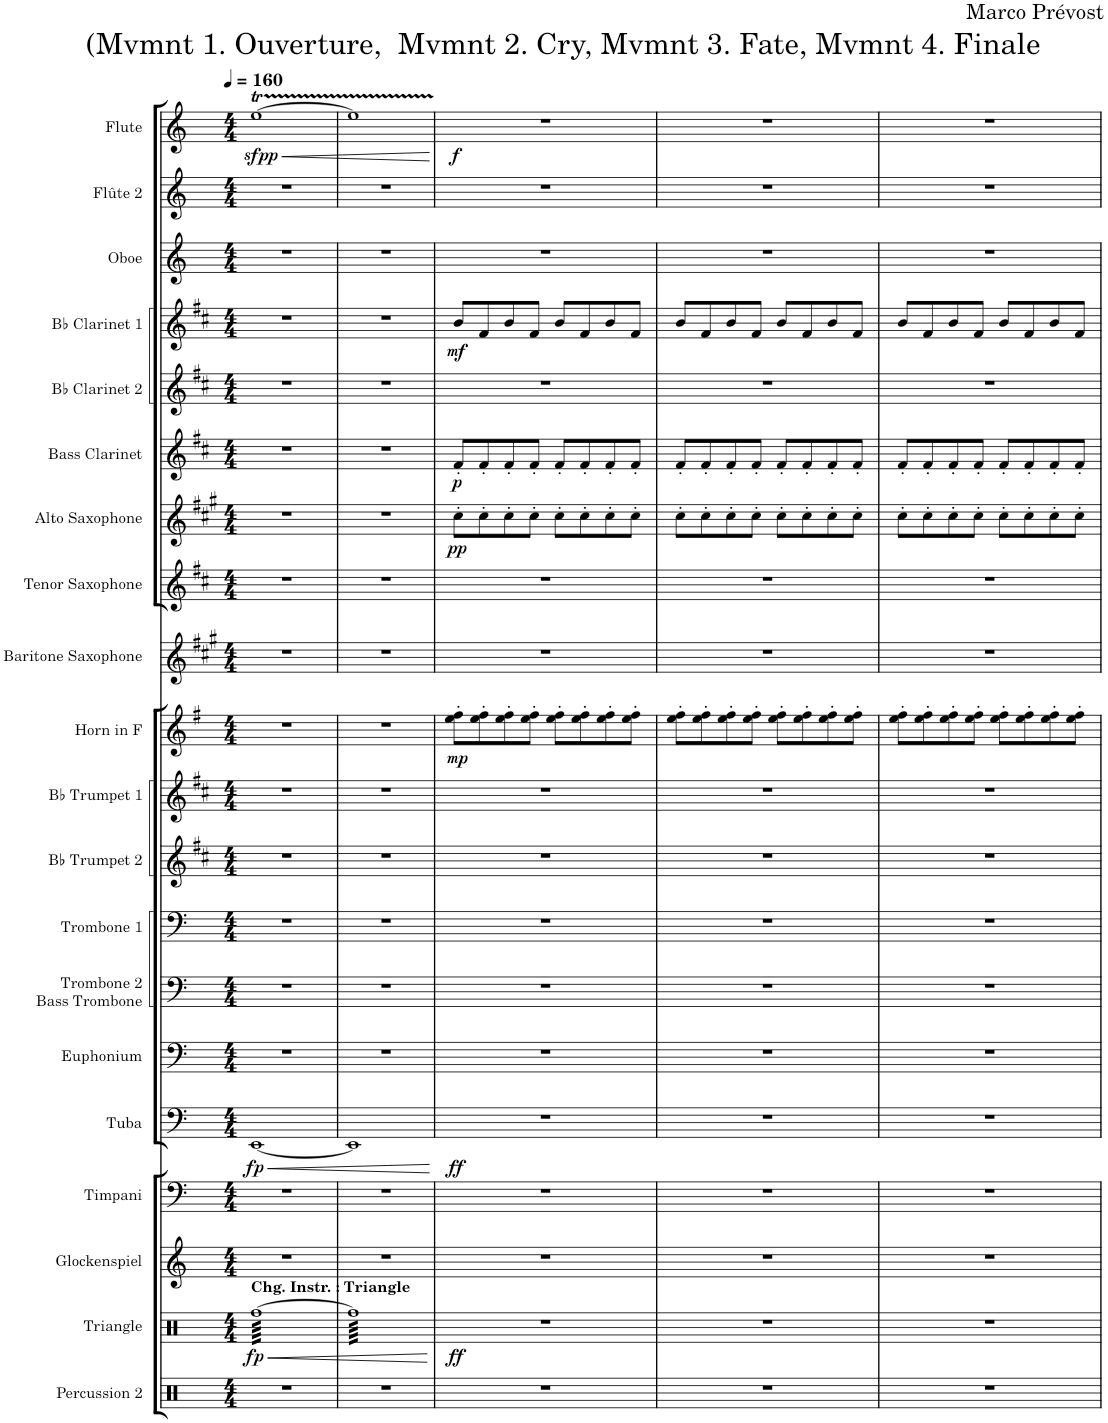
**kern	**kern	**dynam	**kern	**kern	**kern	**dynam	**kern	**kern	**kern	**kern	**kern	**kern	**dynam	**kern	**kern	**kern	**dynam	**kern	**dynam	**kern	**kern	**dynam	**kern	**kern	**kern	**dynam
*part20	*part19	*part19	*part18	*part17	*part16	*part16	*part15	*part14	*part13	*part12	*part11	*part10	*part10	*part9	*part8	*part7	*part7	*part6	*part6	*part5	*part4	*part4	*part3	*part2	*part1	*part1
*staff20	*staff19	*staff19	*staff18	*staff17	*staff16	*staff16	*staff15	*staff14	*staff13	*staff12	*staff11	*staff10	*staff10	*staff9	*staff8	*staff7	*staff7	*staff6	*staff6	*staff5	*staff4	*staff4	*staff3	*staff2	*staff1	*staff1
*I"Percussion 2	*I"Percussion 1	*	*I"Glockenspiel	*I"Timpani	*I"Tuba	*	*I"Euphonium	*I"Trombone 2 Bass Trombone	*I"Trombone 1	*I"Bb Trumpet 2	*I"Bb Trumpet 1	*I"Horn in F	*	*I"Baritone Saxophone	*I"Tenor Saxophone	*I"Alto Saxophone	*	*I"Bass Clarinet	*	*I"Bb Clarinet 2	*I"Bb Clarinet 1	*	*I"Oboe	*I"Flûte 2	*I"Flute	*
*I'Perc. 2	*I'Perc. 1	*	*I'Glk.	*I'Timp.	*I'Tba.	*	*I'Euph.	*I'Tbn. 2 B. Tbn.	*I'Tbn. 1	*I'Bb Tpt. 2	*I'Bb Tpt. 1	*	*	*I'Bar. Sax.	*I'T. Sax.	*I'A. Sax.	*	*I'B. Cl.	*	*I'Bb Cl. 2	*I'Bb Cl. 1	*	*I'Ob.	*I'Fl. 2	*I'Fl.	*
*clefX	*clefX	*	*clefG2	*clefF4	*clefF4	*	*clefF4	*clefF4	*clefF4	*clefG2	*clefG2	*clefG2	*	*clefG2	*clefG2	*clefG2	*	*clefG2	*	*clefG2	*clefG2	*	*clefG2	*clefG2	*clefG2	*
*	*	*	*Trd-14c-24	*	*	*	*	*	*	*Trd1c2	*Trd1c2	*Trd4c7	*	*Trd12c21	*Trd8c14	*Trd5c9	*	*Trd8c14	*	*Trd1c2	*Trd1c2	*	*	*	*	*
*k[]	*k[]	*	*k[]	*k[]	*k[]	*	*k[]	*k[]	*k[]	*k[f#c#]	*k[f#c#]	*k[f#]	*	*k[f#c#g#]	*k[f#c#]	*k[f#c#g#]	*	*k[f#c#]	*	*k[f#c#]	*k[f#c#]	*	*k[]	*k[]	*k[]	*
*M4/4	*M4/4	*	*M4/4	*M4/4	*M4/4	*	*M4/4	*M4/4	*M4/4	*M4/4	*M4/4	*M4/4	*	*M4/4	*M4/4	*M4/4	*	*M4/4	*	*M4/4	*M4/4	*	*M4/4	*M4/4	*M4/4	*
*MM160	*MM160	*	*MM160	*MM160	*MM160	*	*MM160	*MM160	*MM160	*MM160	*MM160	*MM160	*	*MM160	*MM160	*MM160	*	*MM160	*	*MM160	*MM160	*	*MM160	*MM160	*MM160	*
=1	=1	=1	=1	=1	=1	=1	=1	=1	=1	=1	=1	=1	=1	=1	=1	=1	=1	=1	=1	=1	=1	=1	=1	=1	=1	=1
!	!LO:TX:a:B:t=Chg. Instr. &colon; Triangle	!	!	!	!	!	!	!	!	!	!	!	!	!	!	!	!	!	!	!	!	!	!	!	!	!
!	!	!LO:HP:b	!	!	!	!LO:HP:b	!	!	!	!	!	!	!	!	!	!	!	!	!	!	!	!	!	!	!	!LO:HP:b
!	!	!LO:DY:n=1:b	!	!	!	!LO:DY:n=1:b	!	!	!	!	!	!	!	!	!	!	!	!	!	!	!	!	!	!	!	!LO:DY:n=1:b
*	*tremolo	*	*	*	*	*	*	*	*	*	*	*	*	*	*	*	*	*	*	*	*	*	*	*	*	*
1r	[64RffLLLL	< fp	1r	1r	[1EE	< fp	1r	1r	1r	1r	1r	1r	.	1r	1r	1r	.	1r	.	1r	1r	.	1r	1r	[1eet	< sfpp
.	64Rff	.	.	.	.	.	.	.	.	.	.	.	.	.	.	.	.	.	.	.	.	.	.	.	.	.
.	64Rff	.	.	.	.	.	.	.	.	.	.	.	.	.	.	.	.	.	.	.	.	.	.	.	.	.
.	64Rff	.	.	.	.	.	.	.	.	.	.	.	.	.	.	.	.	.	.	.	.	.	.	.	.	.
.	64Rff	.	.	.	.	.	.	.	.	.	.	.	.	.	.	.	.	.	.	.	.	.	.	.	.	.
.	64Rff	.	.	.	.	.	.	.	.	.	.	.	.	.	.	.	.	.	.	.	.	.	.	.	.	.
.	64Rff	.	.	.	.	.	.	.	.	.	.	.	.	.	.	.	.	.	.	.	.	.	.	.	.	.
.	64Rff	.	.	.	.	.	.	.	.	.	.	.	.	.	.	.	.	.	.	.	.	.	.	.	.	.
.	64Rff	.	.	.	.	.	.	.	.	.	.	.	.	.	.	.	.	.	.	.	.	.	.	.	.	.
.	64Rff	.	.	.	.	.	.	.	.	.	.	.	.	.	.	.	.	.	.	.	.	.	.	.	.	.
.	64Rff	.	.	.	.	.	.	.	.	.	.	.	.	.	.	.	.	.	.	.	.	.	.	.	.	.
.	64Rff	.	.	.	.	.	.	.	.	.	.	.	.	.	.	.	.	.	.	.	.	.	.	.	.	.
.	64Rff	.	.	.	.	.	.	.	.	.	.	.	.	.	.	.	.	.	.	.	.	.	.	.	.	.
.	64Rff	.	.	.	.	.	.	.	.	.	.	.	.	.	.	.	.	.	.	.	.	.	.	.	.	.
.	64Rff	.	.	.	.	.	.	.	.	.	.	.	.	.	.	.	.	.	.	.	.	.	.	.	.	.
.	64Rff	.	.	.	.	.	.	.	.	.	.	.	.	.	.	.	.	.	.	.	.	.	.	.	.	.
.	64Rff	.	.	.	.	.	.	.	.	.	.	.	.	.	.	.	.	.	.	.	.	.	.	.	.	.
.	64Rff	.	.	.	.	.	.	.	.	.	.	.	.	.	.	.	.	.	.	.	.	.	.	.	.	.
.	64Rff	.	.	.	.	.	.	.	.	.	.	.	.	.	.	.	.	.	.	.	.	.	.	.	.	.
.	64Rff	.	.	.	.	.	.	.	.	.	.	.	.	.	.	.	.	.	.	.	.	.	.	.	.	.
.	64Rff	.	.	.	.	.	.	.	.	.	.	.	.	.	.	.	.	.	.	.	.	.	.	.	.	.
.	64Rff	.	.	.	.	.	.	.	.	.	.	.	.	.	.	.	.	.	.	.	.	.	.	.	.	.
.	64Rff	.	.	.	.	.	.	.	.	.	.	.	.	.	.	.	.	.	.	.	.	.	.	.	.	.
.	64Rff	.	.	.	.	.	.	.	.	.	.	.	.	.	.	.	.	.	.	.	.	.	.	.	.	.
.	64Rff	.	.	.	.	.	.	.	.	.	.	.	.	.	.	.	.	.	.	.	.	.	.	.	.	.
.	64Rff	.	.	.	.	.	.	.	.	.	.	.	.	.	.	.	.	.	.	.	.	.	.	.	.	.
.	64Rff	.	.	.	.	.	.	.	.	.	.	.	.	.	.	.	.	.	.	.	.	.	.	.	.	.
.	64Rff	.	.	.	.	.	.	.	.	.	.	.	.	.	.	.	.	.	.	.	.	.	.	.	.	.
.	64Rff	.	.	.	.	.	.	.	.	.	.	.	.	.	.	.	.	.	.	.	.	.	.	.	.	.
.	64Rff	.	.	.	.	.	.	.	.	.	.	.	.	.	.	.	.	.	.	.	.	.	.	.	.	.
.	64Rff	.	.	.	.	.	.	.	.	.	.	.	.	.	.	.	.	.	.	.	.	.	.	.	.	.
.	64Rff	.	.	.	.	.	.	.	.	.	.	.	.	.	.	.	.	.	.	.	.	.	.	.	.	.
.	64Rff	.	.	.	.	.	.	.	.	.	.	.	.	.	.	.	.	.	.	.	.	.	.	.	.	.
.	64Rff	.	.	.	.	.	.	.	.	.	.	.	.	.	.	.	.	.	.	.	.	.	.	.	.	.
.	64Rff	.	.	.	.	.	.	.	.	.	.	.	.	.	.	.	.	.	.	.	.	.	.	.	.	.
.	64Rff	.	.	.	.	.	.	.	.	.	.	.	.	.	.	.	.	.	.	.	.	.	.	.	.	.
.	64Rff	.	.	.	.	.	.	.	.	.	.	.	.	.	.	.	.	.	.	.	.	.	.	.	.	.
.	64Rff	.	.	.	.	.	.	.	.	.	.	.	.	.	.	.	.	.	.	.	.	.	.	.	.	.
.	64Rff	.	.	.	.	.	.	.	.	.	.	.	.	.	.	.	.	.	.	.	.	.	.	.	.	.
.	64Rff	.	.	.	.	.	.	.	.	.	.	.	.	.	.	.	.	.	.	.	.	.	.	.	.	.
.	64Rff	.	.	.	.	.	.	.	.	.	.	.	.	.	.	.	.	.	.	.	.	.	.	.	.	.
.	64Rff	.	.	.	.	.	.	.	.	.	.	.	.	.	.	.	.	.	.	.	.	.	.	.	.	.
.	64Rff	.	.	.	.	.	.	.	.	.	.	.	.	.	.	.	.	.	.	.	.	.	.	.	.	.
.	64Rff	.	.	.	.	.	.	.	.	.	.	.	.	.	.	.	.	.	.	.	.	.	.	.	.	.
.	64Rff	.	.	.	.	.	.	.	.	.	.	.	.	.	.	.	.	.	.	.	.	.	.	.	.	.
.	64Rff	.	.	.	.	.	.	.	.	.	.	.	.	.	.	.	.	.	.	.	.	.	.	.	.	.
.	64Rff	.	.	.	.	.	.	.	.	.	.	.	.	.	.	.	.	.	.	.	.	.	.	.	.	.
.	64Rff	.	.	.	.	.	.	.	.	.	.	.	.	.	.	.	.	.	.	.	.	.	.	.	.	.
.	64Rff	.	.	.	.	.	.	.	.	.	.	.	.	.	.	.	.	.	.	.	.	.	.	.	.	.
.	64Rff	.	.	.	.	.	.	.	.	.	.	.	.	.	.	.	.	.	.	.	.	.	.	.	.	.
.	64Rff	.	.	.	.	.	.	.	.	.	.	.	.	.	.	.	.	.	.	.	.	.	.	.	.	.
.	64Rff	.	.	.	.	.	.	.	.	.	.	.	.	.	.	.	.	.	.	.	.	.	.	.	.	.
.	64Rff	.	.	.	.	.	.	.	.	.	.	.	.	.	.	.	.	.	.	.	.	.	.	.	.	.
.	64Rff	.	.	.	.	.	.	.	.	.	.	.	.	.	.	.	.	.	.	.	.	.	.	.	.	.
.	64Rff	.	.	.	.	.	.	.	.	.	.	.	.	.	.	.	.	.	.	.	.	.	.	.	.	.
.	64Rff	.	.	.	.	.	.	.	.	.	.	.	.	.	.	.	.	.	.	.	.	.	.	.	.	.
.	64Rff	.	.	.	.	.	.	.	.	.	.	.	.	.	.	.	.	.	.	.	.	.	.	.	.	.
.	64Rff	.	.	.	.	.	.	.	.	.	.	.	.	.	.	.	.	.	.	.	.	.	.	.	.	.
.	64Rff	.	.	.	.	.	.	.	.	.	.	.	.	.	.	.	.	.	.	.	.	.	.	.	.	.
.	64Rff	.	.	.	.	.	.	.	.	.	.	.	.	.	.	.	.	.	.	.	.	.	.	.	.	.
.	64Rff	.	.	.	.	.	.	.	.	.	.	.	.	.	.	.	.	.	.	.	.	.	.	.	.	.
.	64Rff	.	.	.	.	.	.	.	.	.	.	.	.	.	.	.	.	.	.	.	.	.	.	.	.	.
.	64Rff	.	.	.	.	.	.	.	.	.	.	.	.	.	.	.	.	.	.	.	.	.	.	.	.	.
.	64RffJJJJ	.	.	.	.	.	.	.	.	.	.	.	.	.	.	.	.	.	.	.	.	.	.	.	.	.
=2	=2	=2	=2	=2	=2	=2	=2	=2	=2	=2	=2	=2	=2	=2	=2	=2	=2	=2	=2	=2	=2	=2	=2	=2	=2	=2
1r	64Rff]LLLL	.	1r	1r	1EE]	.	1r	1r	1r	1r	1r	1r	.	1r	1r	1r	.	1r	.	1r	1r	.	1r	1r	1eeTTT]	.
.	64Rff	.	.	.	.	.	.	.	.	.	.	.	.	.	.	.	.	.	.	.	.	.	.	.	.	.
.	64Rff	.	.	.	.	.	.	.	.	.	.	.	.	.	.	.	.	.	.	.	.	.	.	.	.	.
.	64Rff	.	.	.	.	.	.	.	.	.	.	.	.	.	.	.	.	.	.	.	.	.	.	.	.	.
.	64Rff	.	.	.	.	.	.	.	.	.	.	.	.	.	.	.	.	.	.	.	.	.	.	.	.	.
.	64Rff	.	.	.	.	.	.	.	.	.	.	.	.	.	.	.	.	.	.	.	.	.	.	.	.	.
.	64Rff	.	.	.	.	.	.	.	.	.	.	.	.	.	.	.	.	.	.	.	.	.	.	.	.	.
.	64Rff	.	.	.	.	.	.	.	.	.	.	.	.	.	.	.	.	.	.	.	.	.	.	.	.	.
.	64Rff	.	.	.	.	.	.	.	.	.	.	.	.	.	.	.	.	.	.	.	.	.	.	.	.	.
.	64Rff	.	.	.	.	.	.	.	.	.	.	.	.	.	.	.	.	.	.	.	.	.	.	.	.	.
.	64Rff	.	.	.	.	.	.	.	.	.	.	.	.	.	.	.	.	.	.	.	.	.	.	.	.	.
.	64Rff	.	.	.	.	.	.	.	.	.	.	.	.	.	.	.	.	.	.	.	.	.	.	.	.	.
.	64Rff	.	.	.	.	.	.	.	.	.	.	.	.	.	.	.	.	.	.	.	.	.	.	.	.	.
.	64Rff	.	.	.	.	.	.	.	.	.	.	.	.	.	.	.	.	.	.	.	.	.	.	.	.	.
.	64Rff	.	.	.	.	.	.	.	.	.	.	.	.	.	.	.	.	.	.	.	.	.	.	.	.	.
.	64Rff	.	.	.	.	.	.	.	.	.	.	.	.	.	.	.	.	.	.	.	.	.	.	.	.	.
.	64Rff	.	.	.	.	.	.	.	.	.	.	.	.	.	.	.	.	.	.	.	.	.	.	.	.	.
.	64Rff	.	.	.	.	.	.	.	.	.	.	.	.	.	.	.	.	.	.	.	.	.	.	.	.	.
.	64Rff	.	.	.	.	.	.	.	.	.	.	.	.	.	.	.	.	.	.	.	.	.	.	.	.	.
.	64Rff	.	.	.	.	.	.	.	.	.	.	.	.	.	.	.	.	.	.	.	.	.	.	.	.	.
.	64Rff	.	.	.	.	.	.	.	.	.	.	.	.	.	.	.	.	.	.	.	.	.	.	.	.	.
.	64Rff	.	.	.	.	.	.	.	.	.	.	.	.	.	.	.	.	.	.	.	.	.	.	.	.	.
.	64Rff	.	.	.	.	.	.	.	.	.	.	.	.	.	.	.	.	.	.	.	.	.	.	.	.	.
.	64Rff	.	.	.	.	.	.	.	.	.	.	.	.	.	.	.	.	.	.	.	.	.	.	.	.	.
.	64Rff	.	.	.	.	.	.	.	.	.	.	.	.	.	.	.	.	.	.	.	.	.	.	.	.	.
.	64Rff	.	.	.	.	.	.	.	.	.	.	.	.	.	.	.	.	.	.	.	.	.	.	.	.	.
.	64Rff	.	.	.	.	.	.	.	.	.	.	.	.	.	.	.	.	.	.	.	.	.	.	.	.	.
.	64Rff	.	.	.	.	.	.	.	.	.	.	.	.	.	.	.	.	.	.	.	.	.	.	.	.	.
.	64Rff	.	.	.	.	.	.	.	.	.	.	.	.	.	.	.	.	.	.	.	.	.	.	.	.	.
.	64Rff	.	.	.	.	.	.	.	.	.	.	.	.	.	.	.	.	.	.	.	.	.	.	.	.	.
.	64Rff	.	.	.	.	.	.	.	.	.	.	.	.	.	.	.	.	.	.	.	.	.	.	.	.	.
.	64Rff	.	.	.	.	.	.	.	.	.	.	.	.	.	.	.	.	.	.	.	.	.	.	.	.	.
.	64Rff	.	.	.	.	.	.	.	.	.	.	.	.	.	.	.	.	.	.	.	.	.	.	.	.	.
.	64Rff	.	.	.	.	.	.	.	.	.	.	.	.	.	.	.	.	.	.	.	.	.	.	.	.	.
.	64Rff	.	.	.	.	.	.	.	.	.	.	.	.	.	.	.	.	.	.	.	.	.	.	.	.	.
.	64Rff	.	.	.	.	.	.	.	.	.	.	.	.	.	.	.	.	.	.	.	.	.	.	.	.	.
.	64Rff	.	.	.	.	.	.	.	.	.	.	.	.	.	.	.	.	.	.	.	.	.	.	.	.	.
.	64Rff	.	.	.	.	.	.	.	.	.	.	.	.	.	.	.	.	.	.	.	.	.	.	.	.	.
.	64Rff	.	.	.	.	.	.	.	.	.	.	.	.	.	.	.	.	.	.	.	.	.	.	.	.	.
.	64Rff	.	.	.	.	.	.	.	.	.	.	.	.	.	.	.	.	.	.	.	.	.	.	.	.	.
.	64Rff	.	.	.	.	.	.	.	.	.	.	.	.	.	.	.	.	.	.	.	.	.	.	.	.	.
.	64Rff	.	.	.	.	.	.	.	.	.	.	.	.	.	.	.	.	.	.	.	.	.	.	.	.	.
.	64Rff	.	.	.	.	.	.	.	.	.	.	.	.	.	.	.	.	.	.	.	.	.	.	.	.	.
.	64Rff	.	.	.	.	.	.	.	.	.	.	.	.	.	.	.	.	.	.	.	.	.	.	.	.	.
.	64Rff	.	.	.	.	.	.	.	.	.	.	.	.	.	.	.	.	.	.	.	.	.	.	.	.	.
.	64Rff	.	.	.	.	.	.	.	.	.	.	.	.	.	.	.	.	.	.	.	.	.	.	.	.	.
.	64Rff	.	.	.	.	.	.	.	.	.	.	.	.	.	.	.	.	.	.	.	.	.	.	.	.	.
.	64Rff	.	.	.	.	.	.	.	.	.	.	.	.	.	.	.	.	.	.	.	.	.	.	.	.	.
.	64Rff	.	.	.	.	.	.	.	.	.	.	.	.	.	.	.	.	.	.	.	.	.	.	.	.	.
.	64Rff	.	.	.	.	.	.	.	.	.	.	.	.	.	.	.	.	.	.	.	.	.	.	.	.	.
.	64Rff	.	.	.	.	.	.	.	.	.	.	.	.	.	.	.	.	.	.	.	.	.	.	.	.	.
.	64Rff	.	.	.	.	.	.	.	.	.	.	.	.	.	.	.	.	.	.	.	.	.	.	.	.	.
.	64Rff	.	.	.	.	.	.	.	.	.	.	.	.	.	.	.	.	.	.	.	.	.	.	.	.	.
.	64Rff	.	.	.	.	.	.	.	.	.	.	.	.	.	.	.	.	.	.	.	.	.	.	.	.	.
.	64Rff	.	.	.	.	.	.	.	.	.	.	.	.	.	.	.	.	.	.	.	.	.	.	.	.	.
.	64Rff	.	.	.	.	.	.	.	.	.	.	.	.	.	.	.	.	.	.	.	.	.	.	.	.	.
.	64Rff	.	.	.	.	.	.	.	.	.	.	.	.	.	.	.	.	.	.	.	.	.	.	.	.	.
.	64Rff	.	.	.	.	.	.	.	.	.	.	.	.	.	.	.	.	.	.	.	.	.	.	.	.	.
.	64Rff	.	.	.	.	.	.	.	.	.	.	.	.	.	.	.	.	.	.	.	.	.	.	.	.	.
.	64Rff	.	.	.	.	.	.	.	.	.	.	.	.	.	.	.	.	.	.	.	.	.	.	.	.	.
.	64Rff	.	.	.	.	.	.	.	.	.	.	.	.	.	.	.	.	.	.	.	.	.	.	.	.	.
.	64Rff	.	.	.	.	.	.	.	.	.	.	.	.	.	.	.	.	.	.	.	.	.	.	.	.	.
.	64Rff	.	.	.	.	.	.	.	.	.	.	.	.	.	.	.	.	.	.	.	.	.	.	.	.	.
.	64RffJJJJ	.	.	.	.	.	.	.	.	.	.	.	.	.	.	.	.	.	.	.	.	.	.	.	.	.
*	*Xtremolo	*	*	*	*	*	*	*	*	*	*	*	*	*	*	*	*	*	*	*	*	*	*	*	*	*
.	.	[	.	.	.	[	.	.	.	.	.	.	.	.	.	.	.	.	.	.	.	.	.	.	.	[
=3	=3	=3	=3	=3	=3	=3	=3	=3	=3	=3	=3	=3	=3	=3	=3	=3	=3	=3	=3	=3	=3	=3	=3	=3	=3	=3
!	!	!LO:DY:b	!	!	!	!LO:DY:b	!	!	!	!	!	!	!LO:DY:b	!	!	!	!LO:DY:b	!	!LO:DY:b	!	!	!LO:DY:b	!	!	!	!LO:DY:b
1r	1r	ff	1r	1r	1r	ff	1r	1r	1r	1r	1r	8ee\' 8ff#\'L	mp	1r	1r	8cc#'\L	pp	8f#'/L	p	1r	8b/L	mf	1r	1r	1r	f
.	.	.	.	.	.	.	.	.	.	.	.	8ee\' 8ff#\'	.	.	.	8cc#'\	.	8f#'/	.	.	8f#/	.	.	.	.	.
.	.	.	.	.	.	.	.	.	.	.	.	8ee\' 8ff#\'	.	.	.	8cc#'\	.	8f#'/	.	.	8b/	.	.	.	.	.
.	.	.	.	.	.	.	.	.	.	.	.	8ee\' 8ff#\'J	.	.	.	8cc#'\J	.	8f#'/J	.	.	8f#/J	.	.	.	.	.
.	.	.	.	.	.	.	.	.	.	.	.	8ee\' 8ff#\'L	.	.	.	8cc#'\L	.	8f#'/L	.	.	8b/L	.	.	.	.	.
.	.	.	.	.	.	.	.	.	.	.	.	8ee\' 8ff#\'	.	.	.	8cc#'\	.	8f#'/	.	.	8f#/	.	.	.	.	.
.	.	.	.	.	.	.	.	.	.	.	.	8ee\' 8ff#\'	.	.	.	8cc#'\	.	8f#'/	.	.	8b/	.	.	.	.	.
.	.	.	.	.	.	.	.	.	.	.	.	8ee\' 8ff#\'J	.	.	.	8cc#'\J	.	8f#'/J	.	.	8f#/J	.	.	.	.	.
=4	=4	=4	=4	=4	=4	=4	=4	=4	=4	=4	=4	=4	=4	=4	=4	=4	=4	=4	=4	=4	=4	=4	=4	=4	=4	=4
1r	1r	.	1r	1r	1r	.	1r	1r	1r	1r	1r	8ee\' 8ff#\'L	.	1r	1r	8cc#'\L	.	8f#'/L	.	1r	8b/L	.	1r	1r	1r	.
.	.	.	.	.	.	.	.	.	.	.	.	8ee\' 8ff#\'	.	.	.	8cc#'\	.	8f#'/	.	.	8f#/	.	.	.	.	.
.	.	.	.	.	.	.	.	.	.	.	.	8ee\' 8ff#\'	.	.	.	8cc#'\	.	8f#'/	.	.	8b/	.	.	.	.	.
.	.	.	.	.	.	.	.	.	.	.	.	8ee\' 8ff#\'J	.	.	.	8cc#'\J	.	8f#'/J	.	.	8f#/J	.	.	.	.	.
.	.	.	.	.	.	.	.	.	.	.	.	8ee\' 8ff#\'L	.	.	.	8cc#'\L	.	8f#'/L	.	.	8b/L	.	.	.	.	.
.	.	.	.	.	.	.	.	.	.	.	.	8ee\' 8ff#\'	.	.	.	8cc#'\	.	8f#'/	.	.	8f#/	.	.	.	.	.
.	.	.	.	.	.	.	.	.	.	.	.	8ee\' 8ff#\'	.	.	.	8cc#'\	.	8f#'/	.	.	8b/	.	.	.	.	.
.	.	.	.	.	.	.	.	.	.	.	.	8ee\' 8ff#\'J	.	.	.	8cc#'\J	.	8f#'/J	.	.	8f#/J	.	.	.	.	.
=5	=5	=5	=5	=5	=5	=5	=5	=5	=5	=5	=5	=5	=5	=5	=5	=5	=5	=5	=5	=5	=5	=5	=5	=5	=5	=5
1r	1r	.	1r	1r	1r	.	1r	1r	1r	1r	1r	8ee\' 8ff#\'L	.	1r	1r	8cc#'\L	.	8f#'/L	.	1r	8b/L	.	1r	1r	1r	.
.	.	.	.	.	.	.	.	.	.	.	.	8ee\' 8ff#\'	.	.	.	8cc#'\	.	8f#'/	.	.	8f#/	.	.	.	.	.
.	.	.	.	.	.	.	.	.	.	.	.	8ee\' 8ff#\'	.	.	.	8cc#'\	.	8f#'/	.	.	8b/	.	.	.	.	.
.	.	.	.	.	.	.	.	.	.	.	.	8ee\' 8ff#\'J	.	.	.	8cc#'\J	.	8f#'/J	.	.	8f#/J	.	.	.	.	.
.	.	.	.	.	.	.	.	.	.	.	.	8ee\' 8ff#\'L	.	.	.	8cc#'\L	.	8f#'/L	.	.	8b/L	.	.	.	.	.
.	.	.	.	.	.	.	.	.	.	.	.	8ee\' 8ff#\'	.	.	.	8cc#'\	.	8f#'/	.	.	8f#/	.	.	.	.	.
.	.	.	.	.	.	.	.	.	.	.	.	8ee\' 8ff#\'	.	.	.	8cc#'\	.	8f#'/	.	.	8b/	.	.	.	.	.
.	.	.	.	.	.	.	.	.	.	.	.	8ee\' 8ff#\'J	.	.	.	8cc#'\J	.	8f#'/J	.	.	8f#/J	.	.	.	.	.
=	=	=	=	=	=	=	=	=	=	=	=	=	=	=	=	=	=	=	=	=	=	=	=	=	=	=
*-	*-	*-	*-	*-	*-	*-	*-	*-	*-	*-	*-	*-	*-	*-	*-	*-	*-	*-	*-	*-	*-	*-	*-	*-	*-	*-
